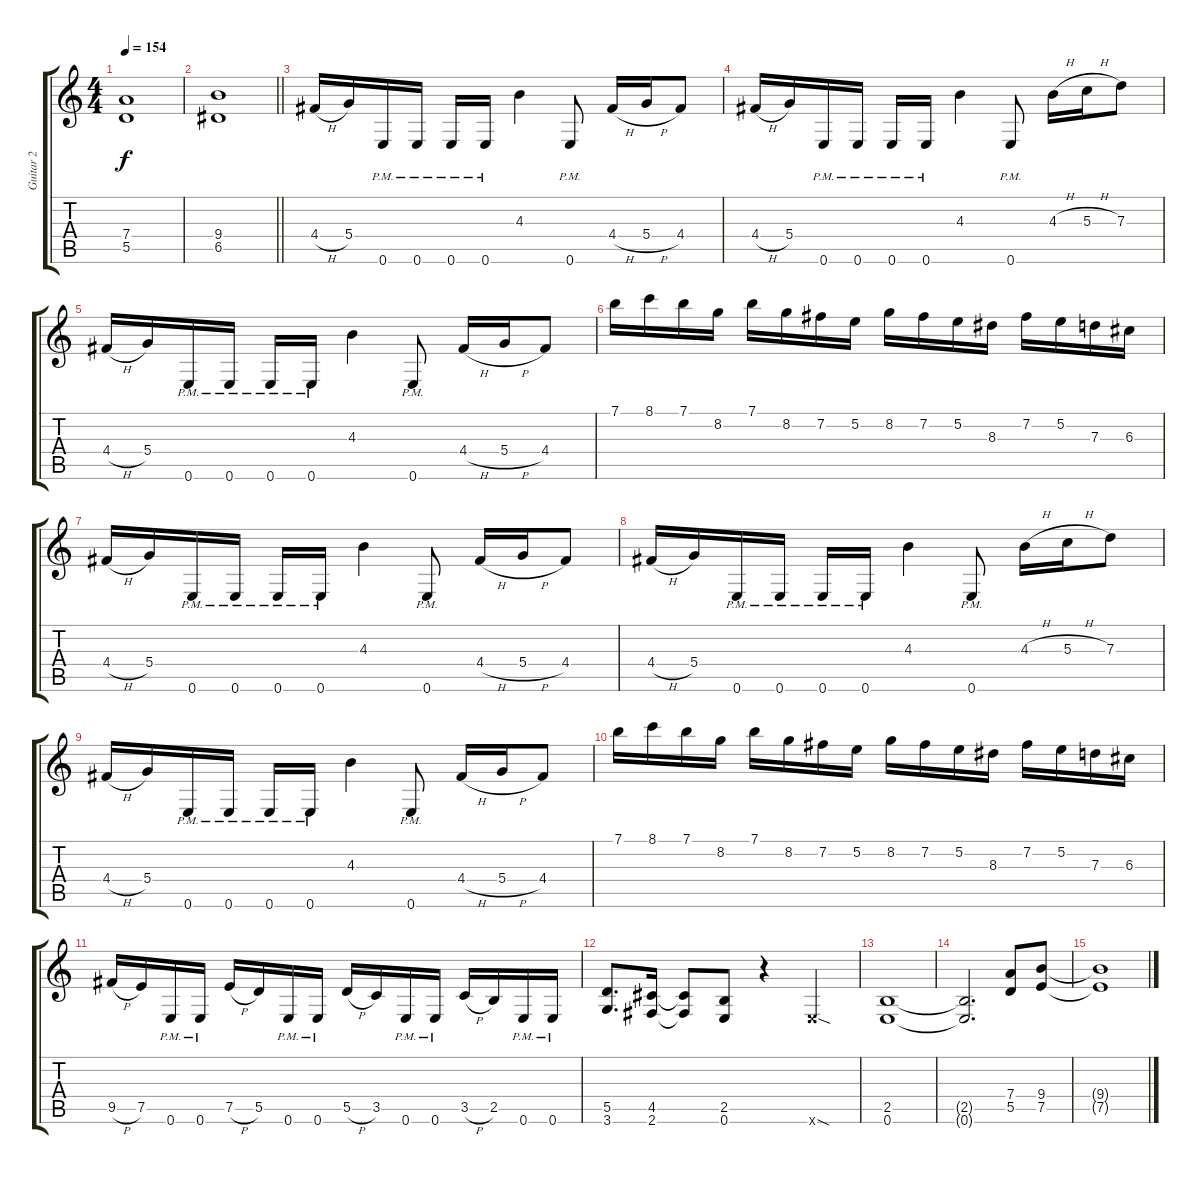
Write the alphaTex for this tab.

\track ("Guitar 2" "Guitar 2") {instrument distortionguitar}
\staff {score tabs}
\tuning (E4 B3 G3 D3 A2 E2) {hide}
\ts (4 4)
\tempo 154
\clef g2
\ks c
(7.4 5.5).1{dy f} |
\barLineRight lightlight
(9.4 6.5).1 |
4.4{h}.16 5.4.16 0.6{pm}.16 0.6{pm}.16 0.6{pm}.16 0.6{pm}.16 4.3.4 0.6{pm}.8 4.4{h}.16 5.4{h}.16 4.4.8 |
4.4{h}.16 5.4.16 0.6{pm}.16 0.6{pm}.16 0.6{pm}.16 0.6{pm}.16 4.3.4 0.6{pm}.8 4.3{h}.16 5.3{h}.16 7.3.8 |
4.4{h}.16 5.4.16 0.6{pm}.16 0.6{pm}.16 0.6{pm}.16 0.6{pm}.16 4.3.4 0.6{pm}.8 4.4{h}.16 5.4{h}.16 4.4.8 |
7.1.16 8.1.16 7.1.16 8.2.16 7.1.16 8.2.16 7.2.16 5.2.16 8.2.16 7.2.16 5.2.16 8.3.16 7.2.16 5.2.16 7.3.16 6.3.16 |
4.4{h}.16 5.4.16 0.6{pm}.16 0.6{pm}.16 0.6{pm}.16 0.6{pm}.16 4.3.4 0.6{pm}.8 4.4{h}.16 5.4{h}.16 4.4.8 |
4.4{h}.16 5.4.16 0.6{pm}.16 0.6{pm}.16 0.6{pm}.16 0.6{pm}.16 4.3.4 0.6{pm}.8 4.3{h}.16 5.3{h}.16 7.3.8 |
4.4{h}.16 5.4.16 0.6{pm}.16 0.6{pm}.16 0.6{pm}.16 0.6{pm}.16 4.3.4 0.6{pm}.8 4.4{h}.16 5.4{h}.16 4.4.8 |
7.1.16 8.1.16 7.1.16 8.2.16 7.1.16 8.2.16 7.2.16 5.2.16 8.2.16 7.2.16 5.2.16 8.3.16 7.2.16 5.2.16 7.3.16 6.3.16 |
9.5{h}.16 7.5.16 0.6{pm}.16 0.6{pm}.16 7.5{h}.16 5.5.16 0.6{pm}.16 0.6{pm}.16 5.5{h}.16 3.5.16 0.6{pm}.16 0.6{pm}.16 3.5{h}.16 2.5.16 0.6{pm}.16 0.6{pm}.16 |
(5.5 3.6).8{d} (4.5 2.6).16 (4.5{t} 2.6{t}).8 (2.5 0.6).8 r.4 0.6{sod x}.4 |
(2.5 0.6).1 |
(2.5{t} 0.6{t}).2{d} (7.4 5.5).8 (9.4 7.5).8 |
(9.4{t} 7.5{t}).1
